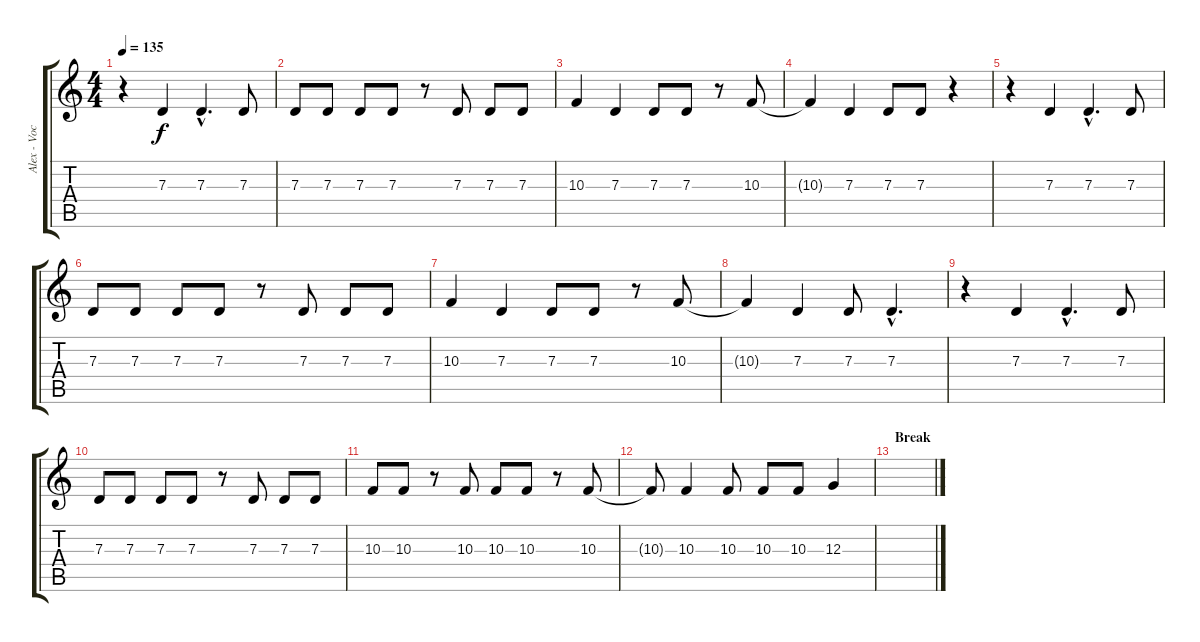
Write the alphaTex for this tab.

\track ("Alex - Vocals" "Alex - Voc") {instrument electricpiano1}
\staff {score tabs}
\tuning (E4 B3 G3 D3 A2 E2) {hide}
\ts (4 4)
\tempo 135
\clef g2
\ks c
r.4{dy f} 7.3.4 7.3{hac}.4{d} 7.3.8 |
7.3.8 7.3.8 7.3.8 7.3.8 r.8 7.3.8 7.3.8 7.3.8 |
10.3.4 7.3.4 7.3.8 7.3.8 r.8 10.3.8 |
10.3{t}.4 7.3.4 7.3.8 7.3.8 r.4 |
r.4 7.3.4 7.3{hac}.4{d} 7.3.8 |
7.3.8 7.3.8 7.3.8 7.3.8 r.8 7.3.8 7.3.8 7.3.8 |
10.3.4 7.3.4 7.3.8 7.3.8 r.8 10.3.8 |
10.3{t}.4 7.3.4 7.3.8 7.3{hac}.4{d} |
r.4 7.3.4 7.3{hac}.4{d} 7.3.8 |
7.3.8 7.3.8 7.3.8 7.3.8 r.8 7.3.8 7.3.8 7.3.8 |
10.3.8 10.3.8 r.8 10.3.8 10.3.8 10.3.8 r.8 10.3.8 |
10.3{t}.8 10.3.4 10.3.8 10.3.8 10.3.8 12.3.4 |
\section ("" "Break")
